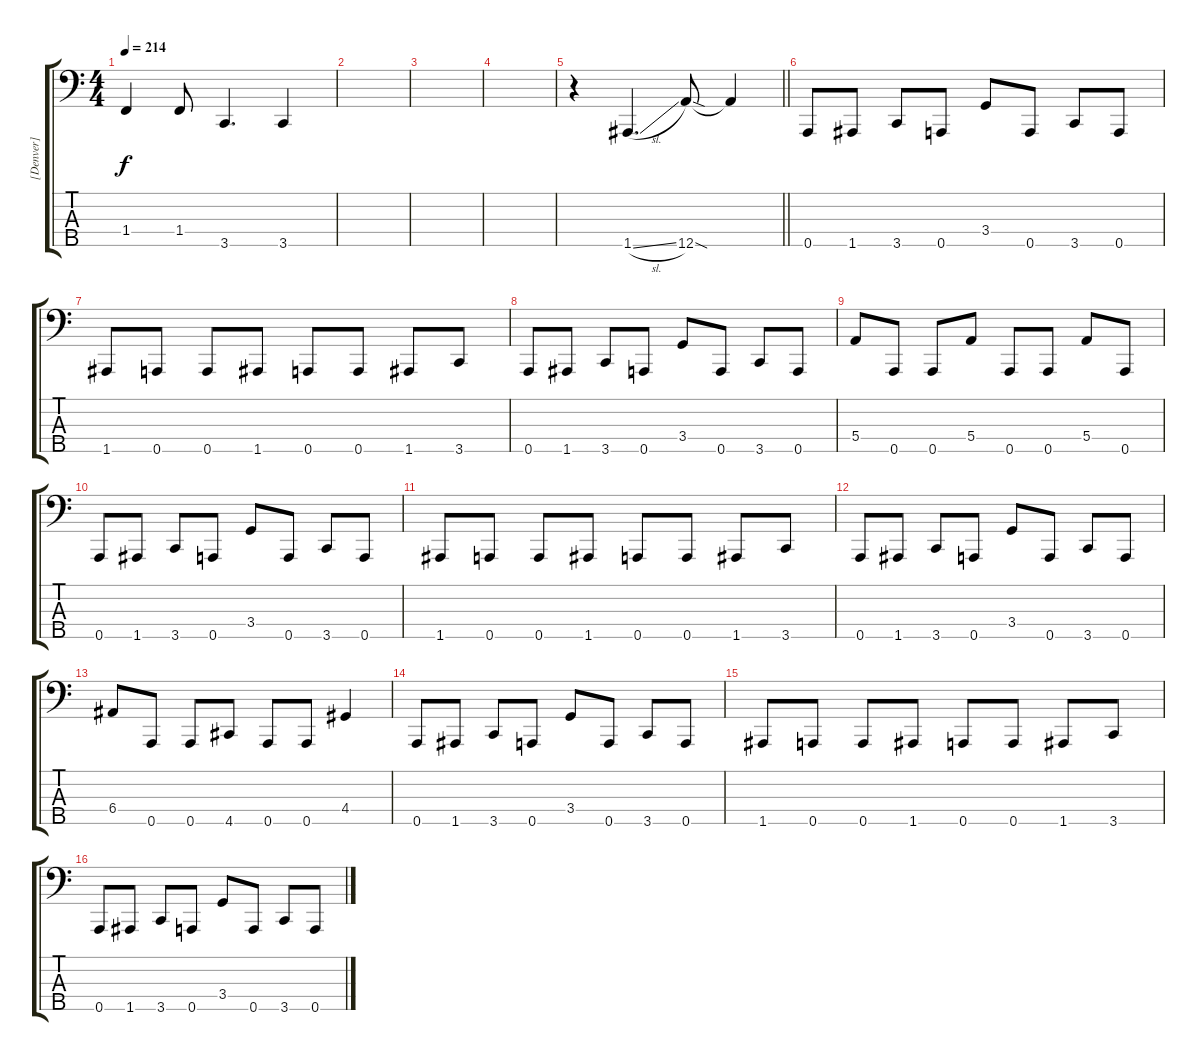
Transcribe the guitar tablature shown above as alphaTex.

\track ("[Denver]" "[Denver]") {instrument electricbassfinger}
\staff {score tabs}
\tuning (G2 D2 A1 E1 A0) {hide}
\ts (4 4)
\tempo 214
\clef f4
\ks c
1.4.4{dy f} 1.4.8 3.5.4{d} 3.5.4 |
|
|
|
\barLineRight lightlight
r.4 1.5{sl}.4{d} 12.5{sod}.8 12.5{t}.4 |
0.5.8 1.5.8 3.5.8 0.5.8 3.4.8 0.5.8 3.5.8 0.5.8 |
1.5.8 0.5.8 0.5.8 1.5.8 0.5.8 0.5.8 1.5.8 3.5.8 |
0.5.8 1.5.8 3.5.8 0.5.8 3.4.8 0.5.8 3.5.8 0.5.8 |
5.4.8 0.5.8 0.5.8 5.4.8 0.5.8 0.5.8 5.4.8 0.5.8 |
0.5.8 1.5.8 3.5.8 0.5.8 3.4.8 0.5.8 3.5.8 0.5.8 |
1.5.8 0.5.8 0.5.8 1.5.8 0.5.8 0.5.8 1.5.8 3.5.8 |
0.5.8 1.5.8 3.5.8 0.5.8 3.4.8 0.5.8 3.5.8 0.5.8 |
6.4.8 0.5.8 0.5.8 4.5.8 0.5.8 0.5.8 4.4.4 |
0.5.8 1.5.8 3.5.8 0.5.8 3.4.8 0.5.8 3.5.8 0.5.8 |
1.5.8 0.5.8 0.5.8 1.5.8 0.5.8 0.5.8 1.5.8 3.5.8 |
0.5.8 1.5.8 3.5.8 0.5.8 3.4.8 0.5.8 3.5.8 0.5.8
